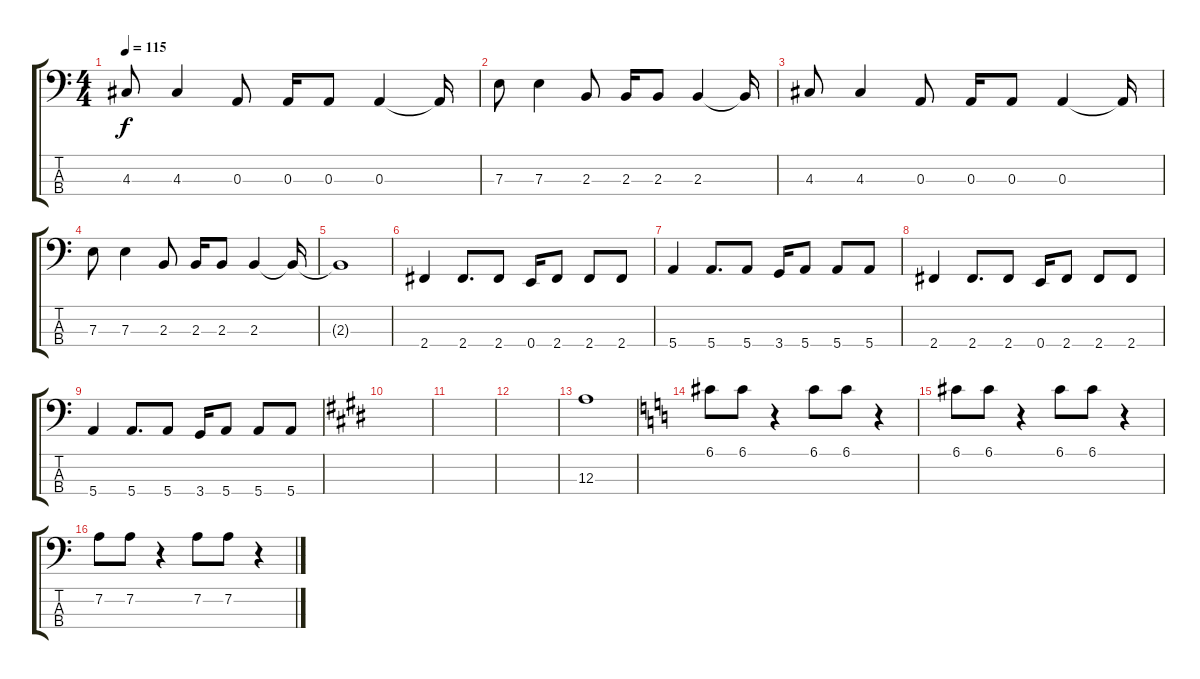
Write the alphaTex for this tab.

\track "" {instrument electricbassfinger}
\staff {score tabs}
\tuning (G2 D2 A1 E1) {hide}
\ts (4 4)
\tempo 115
\clef f4
\ks c
4.3.8{dy f} 4.3.4 0.3.8 0.3.16 0.3.8 0.3.4 0.3{t}.16 |
7.3.8 7.3.4 2.3.8 2.3.16 2.3.8 2.3.4 2.3{t}.16 |
4.3.8 4.3.4 0.3.8 0.3.16 0.3.8 0.3.4 0.3{t}.16 |
7.3.8 7.3.4 2.3.8 2.3.16 2.3.8 2.3.4 2.3{t}.16 |
2.3{t}.1 |
2.4.4 2.4.8{d} 2.4.8 0.4.16 2.4.8 2.4.8 2.4.8 |
5.4.4 5.4.8{d} 5.4.8 3.4.16 5.4.8 5.4.8 5.4.8 |
2.4.4 2.4.8{d} 2.4.8 0.4.16 2.4.8 2.4.8 2.4.8 |
5.4.4 5.4.8{d} 5.4.8 3.4.16 5.4.8 5.4.8 5.4.8 |
\ks e
|
|
|
12.3.1 |
\ks c
6.1.8 6.1.8 r.4 6.1.8 6.1.8 r.4 |
6.1.8 6.1.8 r.4 6.1.8 6.1.8 r.4 |
7.2.8 7.2.8 r.4 7.2.8 7.2.8 r.4
